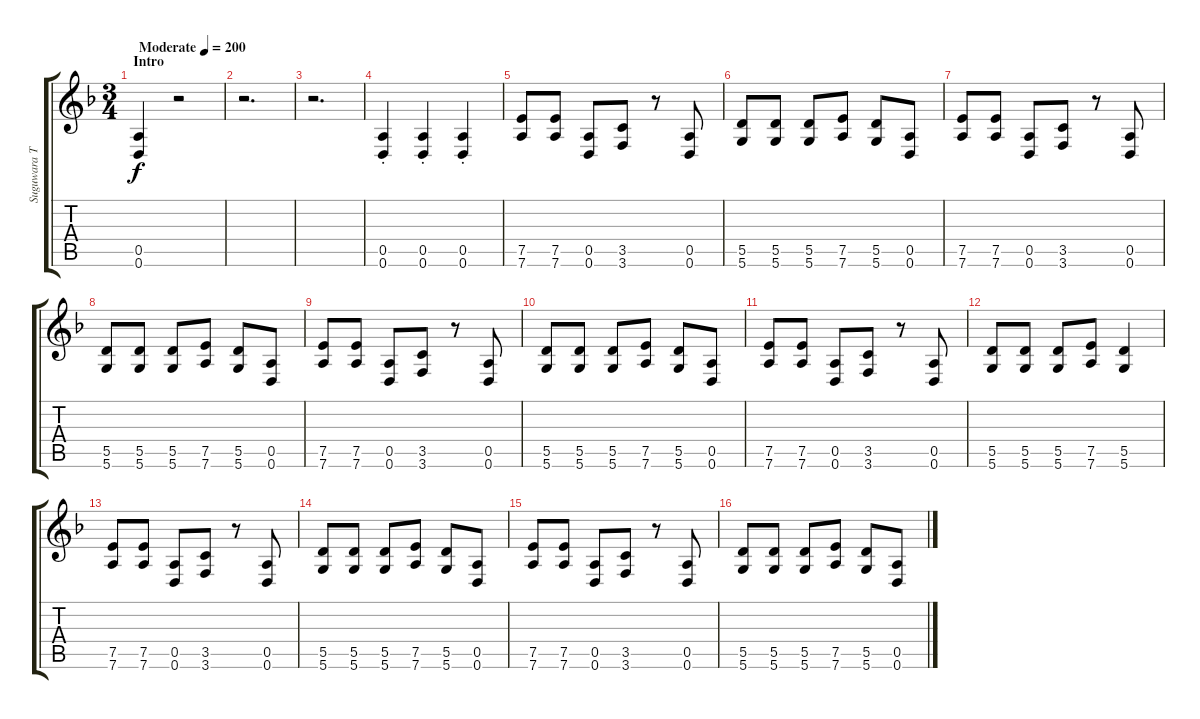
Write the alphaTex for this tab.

\track ("Suguwara Takuro" "Suguwara T") {instrument overdrivenguitar}
\staff {score tabs}
\tuning (E4 B3 G3 D3 A2 D2) {hide}
\ts (3 4)
\section ("" "Intro")
\tempo (200 "Moderate")
\clef g2
\ks dminor
(0.5 0.6).4{dy f instrument overdrivenguitar} r.2 |
r.2{d} |
r.2{d} |
(0.5{st} 0.6{st}).4 (0.5{st} 0.6{st}).4 (0.5{st} 0.6{st}).4 |
(7.5 7.6).8{balance 8} (7.5 7.6).8 (0.5 0.6).8 (3.5 3.6).8 r.8 (0.5 0.6).8 |
(5.5 5.6).8 (5.5 5.6).8 (5.5 5.6).8 (7.5 7.6).8 (5.5 5.6).8 (0.5 0.6).8 |
(7.5 7.6).8 (7.5 7.6).8 (0.5 0.6).8 (3.5 3.6).8 r.8 (0.5 0.6).8 |
(5.5 5.6).8 (5.5 5.6).8 (5.5 5.6).8 (7.5 7.6).8 (5.5 5.6).8 (0.5 0.6).8 |
(7.5 7.6).8 (7.5 7.6).8 (0.5 0.6).8 (3.5 3.6).8 r.8 (0.5 0.6).8 |
(5.5 5.6).8 (5.5 5.6).8 (5.5 5.6).8 (7.5 7.6).8 (5.5 5.6).8 (0.5 0.6).8 |
(7.5 7.6).8 (7.5 7.6).8 (0.5 0.6).8 (3.5 3.6).8 r.8 (0.5 0.6).8 |
(5.5 5.6).8 (5.5 5.6).8 (5.5 5.6).8 (7.5 7.6).8 (5.5 5.6).4 |
(7.5 7.6).8 (7.5 7.6).8 (0.5 0.6).8 (3.5 3.6).8 r.8 (0.5 0.6).8 |
(5.5 5.6).8 (5.5 5.6).8 (5.5 5.6).8 (7.5 7.6).8 (5.5 5.6).8 (0.5 0.6).8 |
(7.5 7.6).8 (7.5 7.6).8 (0.5 0.6).8 (3.5 3.6).8 r.8 (0.5 0.6).8 |
(5.5 5.6).8 (5.5 5.6).8 (5.5 5.6).8 (7.5 7.6).8 (5.5 5.6).8 (0.5 0.6).8
